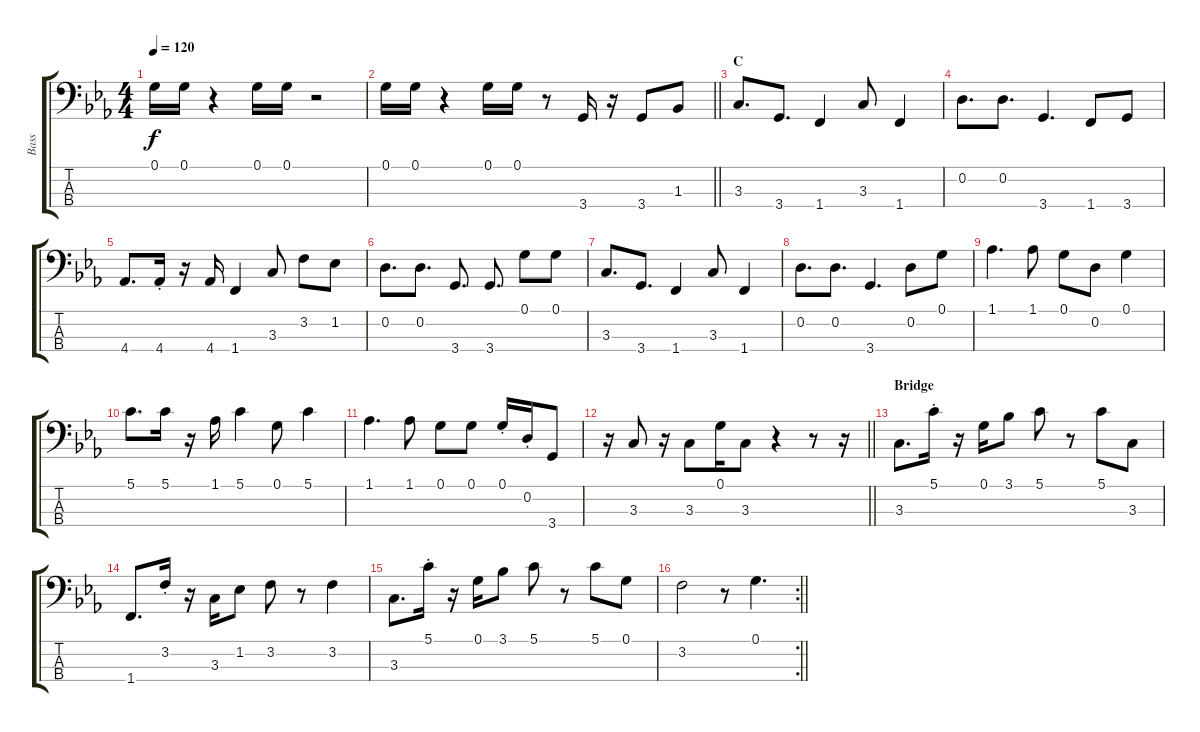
\track ("Bass" "Bass") {instrument electricbassfinger}
\staff {score tabs}
\tuning (G2 D2 A1 E1) {hide}
\ts (4 4)
\tempo 120
\clef f4
\ks eb
0.1.16{dy f} 0.1.16 r.4 0.1.16 0.1.16 r.2 |
\barLineRight lightlight
0.1.16 0.1.16 r.4 0.1.16 0.1.16 r.8 3.4.16 r.16 3.4.8 1.3.8 |
\section ("" "C")
3.3.8{d} 3.4.8{d} 1.4.4 3.3.8 1.4.4 |
0.2.8{d} 0.2.8{d} 3.4.4{d} 1.4.8 3.4.8 |
4.4.8{d} 4.4{st}.16 r.16 4.4.16 1.4.4 3.3.8 3.2.8 1.2.8 |
0.2.8{d} 0.2.8{d} 3.4.8{d} 3.4.8{d} 0.1.8 0.1.8 |
3.3.8{d} 3.4.8{d} 1.4.4 3.3.8 1.4.4 |
0.2.8{d} 0.2.8{d} 3.4.4{d} 0.2.8 0.1.8 |
1.1.4{d} 1.1.8 0.1.8 0.2.8 0.1.4 |
5.1.8{d} 5.1.16 r.16 1.1.16 5.1.4 0.1.8 5.1.4 |
1.1.4{d} 1.1.8 0.1.8 0.1.8 0.1{st}.16 0.2{st}.16 3.4.8 |
\barLineRight lightlight
r.16 3.3.8 r.16 3.3.8 0.1.16 3.3.8 r.4 r.8 r.16 |
\section ("" "Bridge")
3.3.8{d} 5.1{st}.16 r.16 0.1.16 3.1.8 5.1.8 r.8 5.1.8 3.3.8 |
1.4.8{d} 3.2{st}.16 r.16 3.3.16 1.2.8 3.2.8 r.8 3.2.4 |
3.3.8{d} 5.1{st}.16 r.16 0.1.16 3.1.8 5.1.8 r.8 5.1.8 0.1.8 |
\rc 2
\barLineRight lightlight
3.2.2 r.8 0.1.4{d}
